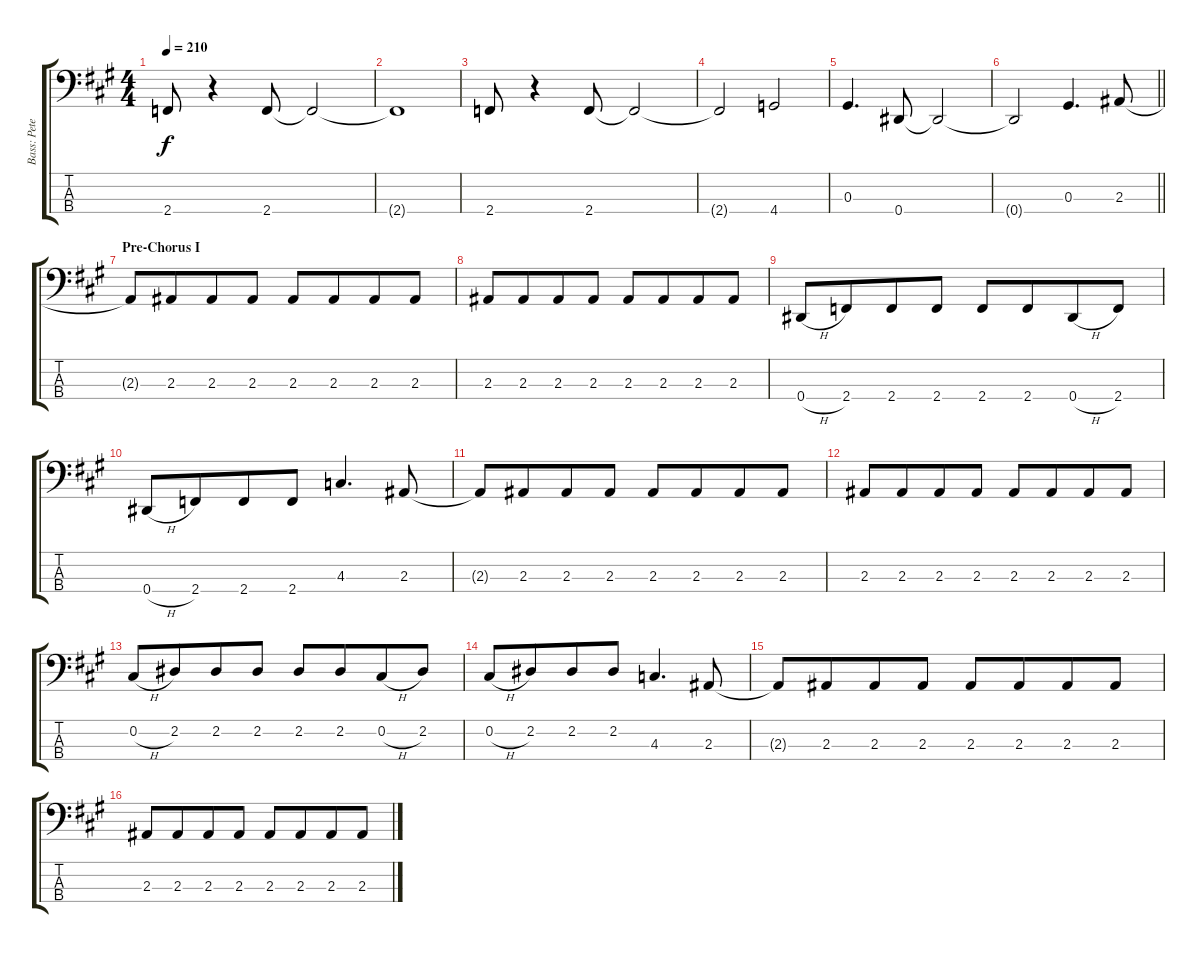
\track ("Bass: Peter" "Bass: Pete") {instrument electricbassfinger}
\staff {score tabs}
\tuning (Gb2 Db2 Ab1 Eb1) {hide}
\ts (4 4)
\tempo 210
\clef f4
\ks a
2.4.8{dy f} r.4 2.4.8 2.4{t}.2 |
2.4{t}.1 |
2.4.8 r.4 2.4.8 2.4{t}.2 |
2.4{t}.2 4.4.2 |
0.3.4{d} 0.4.8 0.4{t}.2 |
\barLineRight lightlight
0.4{t}.2 0.3.4{d} 2.3.8 |
\section ("" "Pre-Chorus I")
2.3{t}.8 2.3.8{beam merge} 2.3.8 2.3.8 2.3.8 2.3.8{beam merge} 2.3.8 2.3.8 |
2.3.8 2.3.8{beam merge} 2.3.8 2.3.8 2.3.8 2.3.8{beam merge} 2.3.8 2.3.8 |
0.4{h}.8 2.4.8{beam merge} 2.4.8 2.4.8 2.4.8 2.4.8{beam merge} 0.4{h}.8 2.4.8 |
0.4{h}.8 2.4.8{beam merge} 2.4.8 2.4.8 4.3.4{d} 2.3.8 |
2.3{t}.8 2.3.8{beam merge} 2.3.8 2.3.8 2.3.8 2.3.8{beam merge} 2.3.8 2.3.8 |
2.3.8 2.3.8{beam merge} 2.3.8 2.3.8 2.3.8 2.3.8{beam merge} 2.3.8 2.3.8 |
0.2{h}.8 2.2.8{beam merge} 2.2.8 2.2.8 2.2.8 2.2.8{beam merge} 0.2{h}.8 2.2.8 |
0.2{h}.8 2.2.8{beam merge} 2.2.8 2.2.8 4.3.4{d} 2.3.8 |
2.3{t}.8 2.3.8{beam merge} 2.3.8 2.3.8 2.3.8 2.3.8{beam merge} 2.3.8 2.3.8 |
2.3.8 2.3.8{beam merge} 2.3.8 2.3.8 2.3.8 2.3.8{beam merge} 2.3.8 2.3.8
